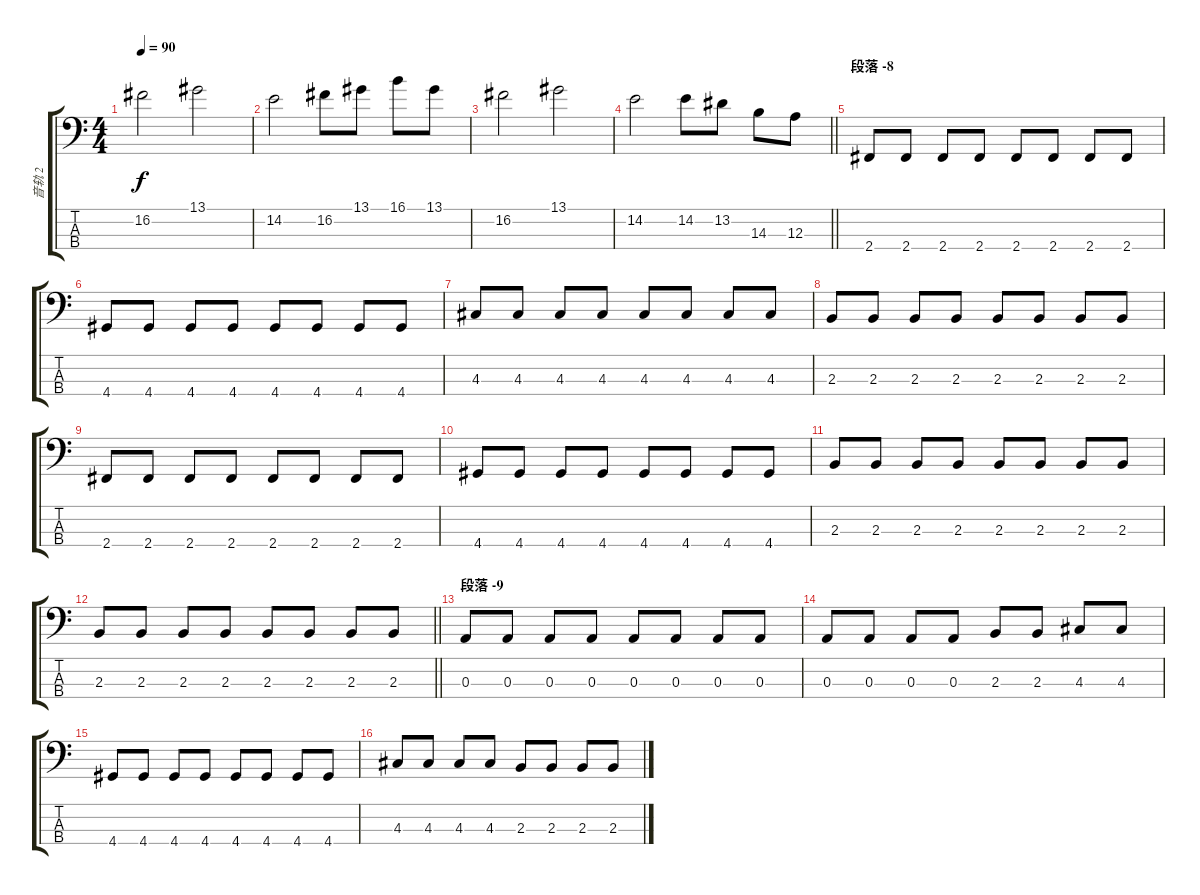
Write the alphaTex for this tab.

\track ("音轨 2" "音轨 2") {instrument electricbasspick}
\staff {score tabs}
\tuning (G2 D2 A1 E1) {hide}
\ts (4 4)
\tempo 90
\clef f4
\ks c
16.2.2{dy f} 13.1.2 |
14.2.2 16.2.8 13.1.8 16.1.8 13.1.8 |
16.2.2 13.1.2 |
\barLineRight lightlight
14.2.2 14.2.8 13.2.8 14.3.8 12.3.8 |
\section ("" "段落 -8")
2.4.8 2.4.8 2.4.8 2.4.8 2.4.8 2.4.8 2.4.8 2.4.8 |
4.4.8 4.4.8 4.4.8 4.4.8 4.4.8 4.4.8 4.4.8 4.4.8 |
4.3.8 4.3.8 4.3.8 4.3.8 4.3.8 4.3.8 4.3.8 4.3.8 |
2.3.8 2.3.8 2.3.8 2.3.8 2.3.8 2.3.8 2.3.8 2.3.8 |
2.4.8 2.4.8 2.4.8 2.4.8 2.4.8 2.4.8 2.4.8 2.4.8 |
4.4.8 4.4.8 4.4.8 4.4.8 4.4.8 4.4.8 4.4.8 4.4.8 |
2.3.8 2.3.8 2.3.8 2.3.8 2.3.8 2.3.8 2.3.8 2.3.8 |
\barLineRight lightlight
2.3.8 2.3.8 2.3.8 2.3.8 2.3.8 2.3.8 2.3.8 2.3.8 |
\section ("" "段落 -9")
0.3.8 0.3.8 0.3.8 0.3.8 0.3.8 0.3.8 0.3.8 0.3.8 |
0.3.8 0.3.8 0.3.8 0.3.8 2.3.8 2.3.8 4.3.8 4.3.8 |
4.4.8 4.4.8 4.4.8 4.4.8 4.4.8 4.4.8 4.4.8 4.4.8 |
4.3.8 4.3.8 4.3.8 4.3.8 2.3.8 2.3.8 2.3.8 2.3.8
